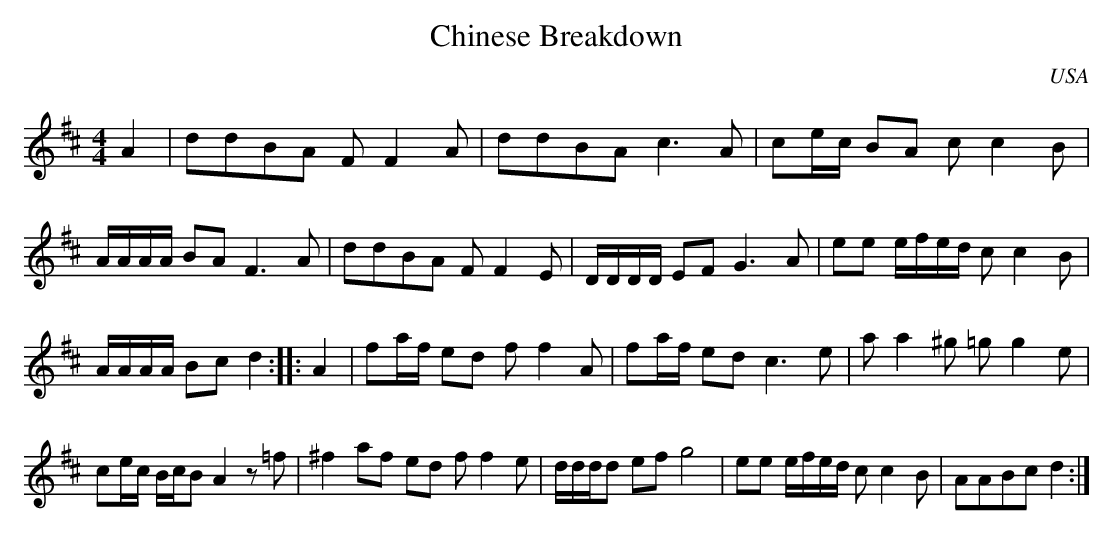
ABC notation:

X:1
T:Chinese Breakdown
M:4/4
O:USA
O:England
O:Scotland
K:D major
A2| ddBA FF2A | ddBA c3A | \
ce/c/ BA cc2B | A/A/A/A/ BA F3A |\
ddBA FF2E | D/D/D/D/ EF G3A |\
ee e/f/e/d/ cc2B | A/A/A/A/ Bc d2 ::\
A2| fa/f/ ed ff2A | fa/f/ ed c3 e|\
aa2^g =gg2e | ce/c/ B/c/B A2z=f |\
^f2af ed ff2e | d/d/d/d ef g4 |\
ee e/f/e/d/ cc2B | AABc d2:|
